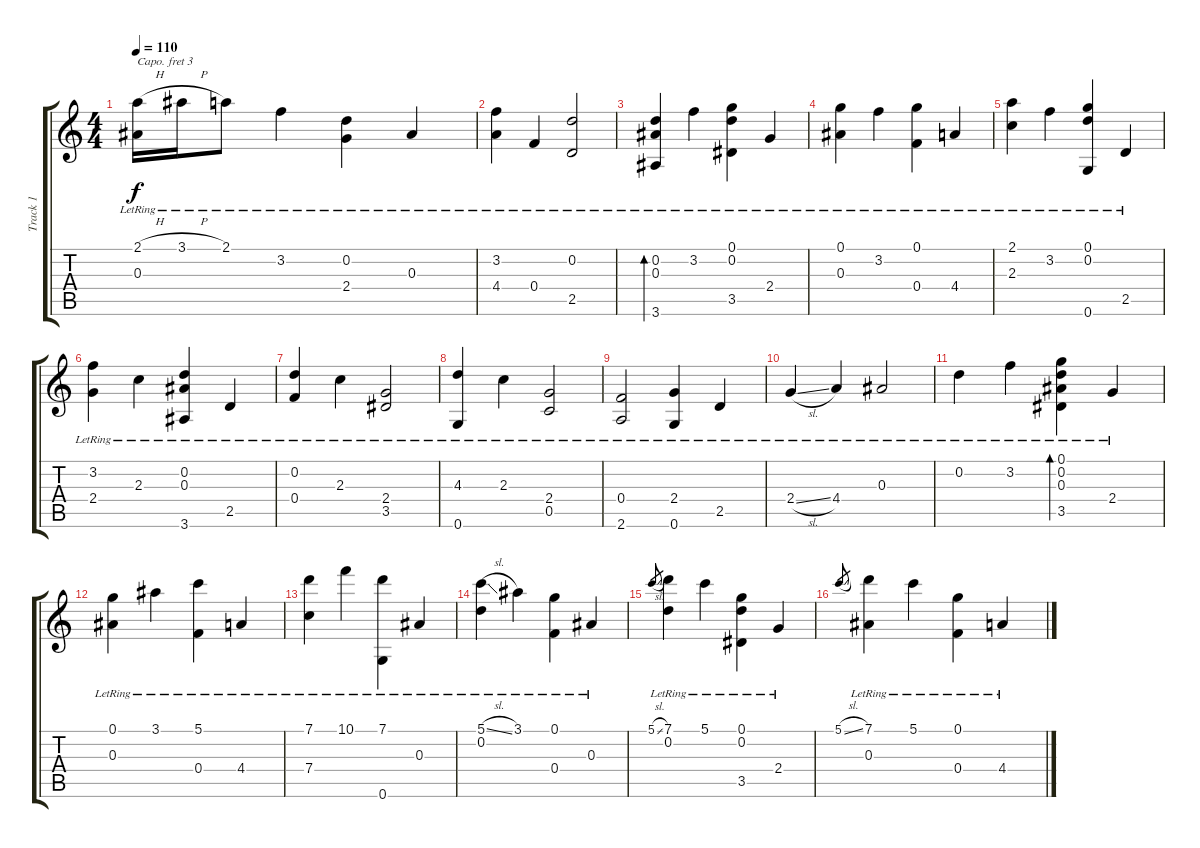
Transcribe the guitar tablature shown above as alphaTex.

\track ("Track 1" "Track 1") {instrument acousticguitarnylon}
\staff {score tabs}
\capo 3
\tuning (E4 B3 G3 D3 A2 E2) {hide}
\ts (4 4)
\tempo 110
\clef g2
\ks c
(2.1{h lr} 0.3{lr}).16{dy f} 3.1{h lr}.16 2.1{lr}.8 3.2{lr}.4 (0.2{lr} 2.4{lr}).4 0.3{lr}.4 |
(3.2{lr} 4.4{lr}).4 0.4{lr}.4 (0.2{lr} 2.5{lr}).2 |
(0.2{lr} 0.3{lr} 3.6{lr}).4{bd 240} 3.2{lr}.4 (0.1{lr} 0.2{lr} 3.5{lr}).4 2.4{lr}.4 |
(0.1{lr} 0.3{lr}).4 3.2{lr}.4 (0.1{lr} 0.4{lr}).4 4.4{lr}.4 |
(2.1{lr} 2.3{lr}).4 3.2{lr}.4 (0.1{lr} 0.2{lr} 0.6{lr}).4 2.5{lr}.4 |
(3.2{lr} 2.4{lr}).4 2.3{lr}.4 (0.2{lr} 0.3{lr} 3.6{lr}).4 2.5{lr}.4 |
(0.2{lr} 0.4{lr}).4 2.3{lr}.4 (2.4{lr} 3.5{lr}).2 |
(4.3{lr} 0.6{lr}).4 2.3{lr}.4 (2.4{lr} 0.5{lr}).2 |
(0.4{lr} 2.6{lr}).2 (2.4{lr} 0.6{lr}).4 2.5{lr}.4 |
2.4{sl lr}.4 4.4{lr}.4 0.3{lr}.2 |
0.2{lr}.4 3.2{lr}.4 (0.1{lr} 0.2{lr} 0.3{lr} 3.5{lr}).4{bd 240} 2.4{lr}.4 |
(0.1{lr} 0.3{lr}).4 3.1{lr}.4 (5.1{lr} 0.4{lr}).4 4.4{lr}.4 |
(7.1{lr} 7.4{lr}).4 10.1{lr}.4 (7.1{lr} 0.6{lr}).4 0.3{lr}.4 |
(5.1{sl lr} 0.2{lr}).4 3.1{lr}.4 (0.1{lr} 0.4{lr}).4 0.3{lr}.4 |
5.1{sl}.8{gr} (7.1{lr} 0.2{lr}).4 5.1{lr}.4 (0.1{lr} 0.2{lr} 3.5{lr}).4 2.4{lr}.4 |
5.1{sl}.8{gr} (7.1{lr} 0.3{lr}).4 5.1{lr}.4 (0.1{lr} 0.4{lr}).4 4.4{lr}.4
